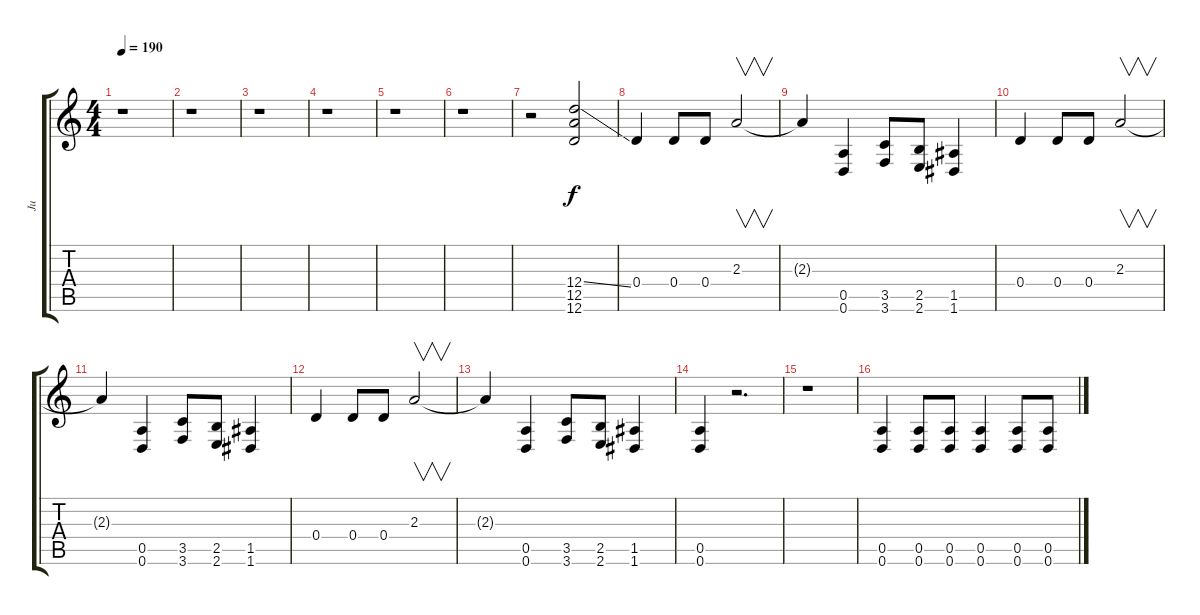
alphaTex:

\track ("Ju" "Ju") {instrument distortionguitar}
\staff {score tabs}
\tuning (E4 B3 G3 D3 A2 D2) {hide}
\ts (4 4)
\tempo 190
\clef g2
\ks c
r.1{dy f} |
r.1 |
r.1 |
r.1 |
r.1 |
r.1 |
r.2 (12.4{ss} 12.5 12.6).2 |
0.4.4 0.4.8 0.4.8 2.3.2{v} |
2.3{t}.4 (0.5 0.6).4 (3.5 3.6).8 (2.5 2.6).8 (1.5 1.6).4 |
0.4.4 0.4.8 0.4.8 2.3.2{v} |
2.3{t}.4 (0.5 0.6).4 (3.5 3.6).8 (2.5 2.6).8 (1.5 1.6).4 |
0.4.4 0.4.8 0.4.8 2.3.2{v} |
2.3{t}.4 (0.5 0.6).4 (3.5 3.6).8 (2.5 2.6).8 (1.5 1.6).4 |
(0.5 0.6).4 r.2{d} |
r.1 |
(0.5 0.6).4 (0.5 0.6).8 (0.5 0.6).8 (0.5 0.6).4 (0.5 0.6).8 (0.5 0.6).8
